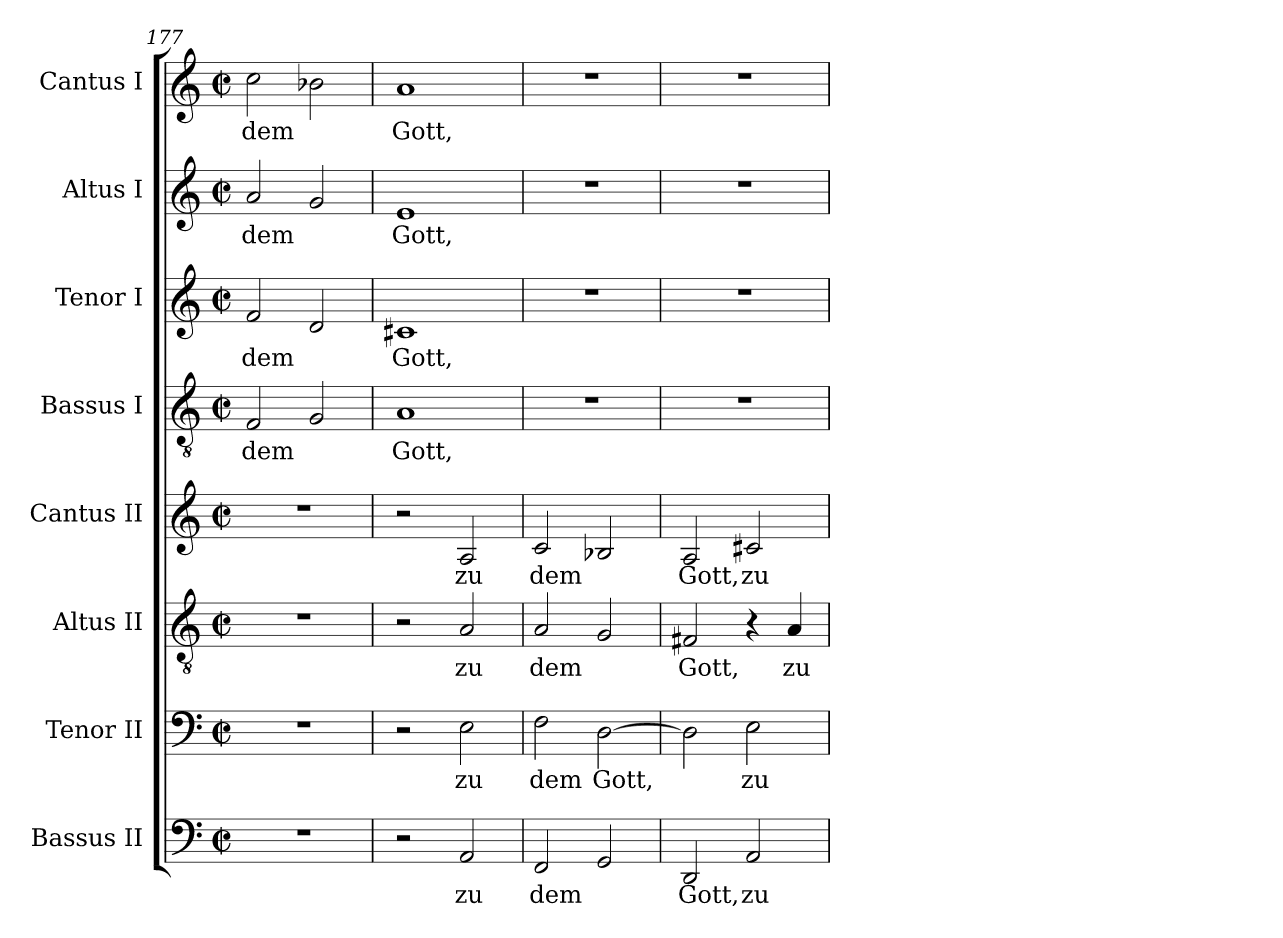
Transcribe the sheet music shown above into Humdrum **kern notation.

**kern	**text	**kern	**text	**kern	**text	**kern	**text	**kern	**text	**kern	**text	**kern	**text	**kern	**text
*part8	*part8	*part7	*part7	*part6	*part6	*part5	*part5	*part4	*part4	*part3	*part3	*part2	*part2	*part1	*part1
*staff8	*staff8	*staff7	*staff7	*staff6	*staff6	*staff5	*staff5	*staff4	*staff4	*staff3	*staff3	*staff2	*staff2	*staff1	*staff1
*I"Bassus II	*	*I"Tenor II	*	*I"Altus II	*	*I"Cantus II	*	*I"Bassus I	*	*I"Tenor I	*	*I"Altus I	*	*I"Cantus I	*
*I'B2	*	*I'T2	*	*I'A2	*	*I'C2	*	*I'B1	*	*I'T1	*	*I'A1	*	*I'C1	*
*clefF4	*	*clefF4	*	*clefGv2	*	*clefG2	*	*clefGv2	*	*clefG2	*	*clefG2	*	*clefG2	*
*k[]	*	*k[]	*	*k[]	*	*k[]	*	*k[]	*	*k[]	*	*k[]	*	*k[]	*
*C:	*	*C:	*	*C:	*	*C:	*	*C:	*	*C:	*	*C:	*	*C:	*
*M2/2	*	*M2/2	*	*M2/2	*	*M2/2	*	*M2/2	*	*M2/2	*	*M2/2	*	*M2/2	*
*met(c|)	*	*met(c|)	*	*met(c|)	*	*met(c|)	*	*met(c|)	*	*met(c|)	*	*met(c|)	*	*met(c|)	*
=177	=177	=177	=177	=177	=177	=177	=177	=177	=177	=177	=177	=177	=177	=177	=177
!	!	!	!	!	!	!	!	!	!LO:LY:b	!	!	!	!	!	!
!	!	!	!	!	!	!	!	!	!	!	!LO:LY:b	!	!	!	!
!	!	!	!	!	!	!	!	!	!	!	!	!	!LO:LY:b	!	!
!	!	!	!	!	!	!	!	!	!	!	!	!	!	!	!LO:LY:b
1r	.	1r	.	1r	.	1r	.	2F/	dem	2f/	dem	2a/	dem	2cc\	dem
.	.	.	.	.	.	.	.	2G/	.	2d/	.	2g/	.	2b-X\	.
!!LO:PB:g=z
=178	=178	=178	=178	=178	=178	=178	=178	=178	=178	=178	=178	=178	=178	=178	=178
!	!	!	!	!	!	!	!	!	!LO:LY:b	!	!	!	!	!	!
!	!	!	!	!	!	!	!	!	!	!	!LO:LY:b	!	!	!	!
!	!	!	!	!	!	!	!	!	!	!	!	!	!LO:LY:b	!	!
!	!	!	!	!	!	!	!	!	!	!	!	!	!	!	!LO:LY:b
2r	.	2r	.	2r	.	2r	.	1A	Gott,	1c#X	Gott,	1e	Gott,	1a	Gott,
!	!LO:LY:b	!	!	!	!	!	!	!	!	!	!	!	!	!	!
!	!	!	!LO:LY:b	!	!	!	!	!	!	!	!	!	!	!	!
!	!	!	!	!	!LO:LY:b	!	!	!	!	!	!	!	!	!	!
!	!	!	!	!	!	!	!LO:LY:b	!	!	!	!	!	!	!	!
2AA/	zu	2E\	zu	2A/	zu	2A/	zu	.	.	.	.	.	.	.	.
=179	=179	=179	=179	=179	=179	=179	=179	=179	=179	=179	=179	=179	=179	=179	=179
!	!LO:LY:b	!	!	!	!	!	!	!	!	!	!	!	!	!	!
!	!	!	!LO:LY:b	!	!	!	!	!	!	!	!	!	!	!	!
!	!	!	!	!	!LO:LY:b	!	!	!	!	!	!	!	!	!	!
!	!	!	!	!	!	!	!LO:LY:b	!	!	!	!	!	!	!	!
2FF/	dem	2F\	dem	2A/	dem	2c/	dem	1r	.	1r	.	1r	.	1r	.
!	!	!	!LO:LY:b	!	!	!	!	!	!	!	!	!	!	!	!
2GG/	.	[2D\	Gott,	2G/	.	2B-X/	.	.	.	.	.	.	.	.	.
=180	=180	=180	=180	=180	=180	=180	=180	=180	=180	=180	=180	=180	=180	=180	=180
!	!LO:LY:b	!	!	!	!	!	!	!	!	!	!	!	!	!	!
!	!	!	!	!	!LO:LY:b	!	!	!	!	!	!	!	!	!	!
!	!	!	!	!	!	!	!LO:LY:b	!	!	!	!	!	!	!	!
2DD/	Gott,	2D\]	.	2F#X/	Gott,	2A/	Gott,	1r	.	1r	.	1r	.	1r	.
!	!LO:LY:b	!	!	!	!	!	!	!	!	!	!	!	!	!	!
!	!	!	!LO:LY:b	!	!	!	!	!	!	!	!	!	!	!	!
!	!	!	!	!	!	!	!LO:LY:b	!	!	!	!	!	!	!	!
2AA/	zu	2E\	zu	4r	.	2c#X/	zu	.	.	.	.	.	.	.	.
!	!	!	!	!	!LO:LY:b	!	!	!	!	!	!	!	!	!	!
.	.	.	.	4A/	zu	.	.	.	.	.	.	.	.	.	.
=	=	=	=	=	=	=	=	=	=	=	=	=	=	=	=
*-	*-	*-	*-	*-	*-	*-	*-	*-	*-	*-	*-	*-	*-	*-	*-
